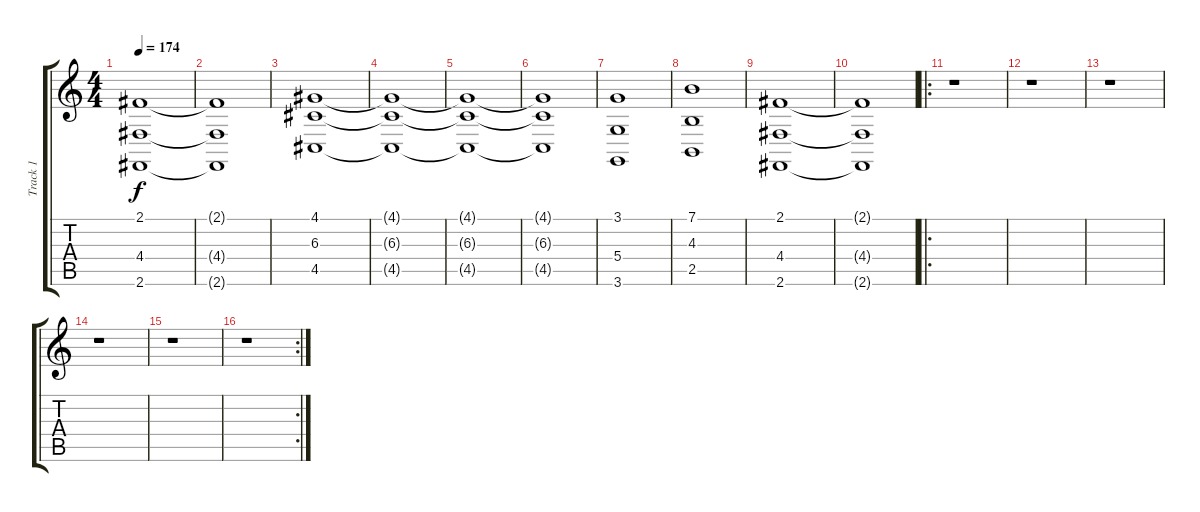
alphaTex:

\track ("Track 1" "Track 1") {instrument stringensemble1}
\staff {score tabs}
\tuning (E4 B3 G3 D3 A2 E2) {hide}
\ts (4 4)
\tempo 174
\clef g2
\ks c
(2.1 4.4 2.6).1{dy f} |
(2.1{t} 4.4{t} 2.6{t}).1 |
(4.1 6.3 4.5).1 |
(4.1{t} 6.3{t} 4.5{t}).1 |
(4.1{t} 6.3{t} 4.5{t}).1 |
(4.1{t} 6.3{t} 4.5{t}).1 |
(3.1 5.4 3.6).1 |
(7.1 4.3 2.5).1 |
(2.1 4.4 2.6).1 |
(2.1{t} 4.4{t} 2.6{t}).1 |
\ro
r.1 |
r.1 |
r.1 |
r.1 |
r.1 |
\rc 2
r.1
